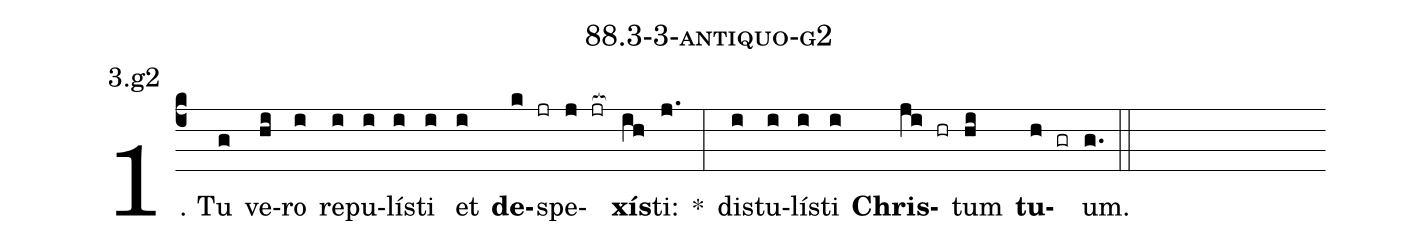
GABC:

name: 88.3-3-antiquo-g2;
annotation: 3.g2;
%%
(c4)1. Tu(g) ve(hi)ro(i) re(i)pu(i)lís(i)ti(i) et(i) <b>de</b>(k jr)spe(j jr[ocb:1{])<b>xís</b>(ih[ocb:0}])ti:(j.) *(:) dis(i)tu(i)lís(i)ti(i) <b>Chris</b>(ji hr)tum(hi) <b>tu</b>(h gr)um.(g.) (::)


%E(i) u(i) o(ji) u(hi) a(h) e.(g.) (::)
